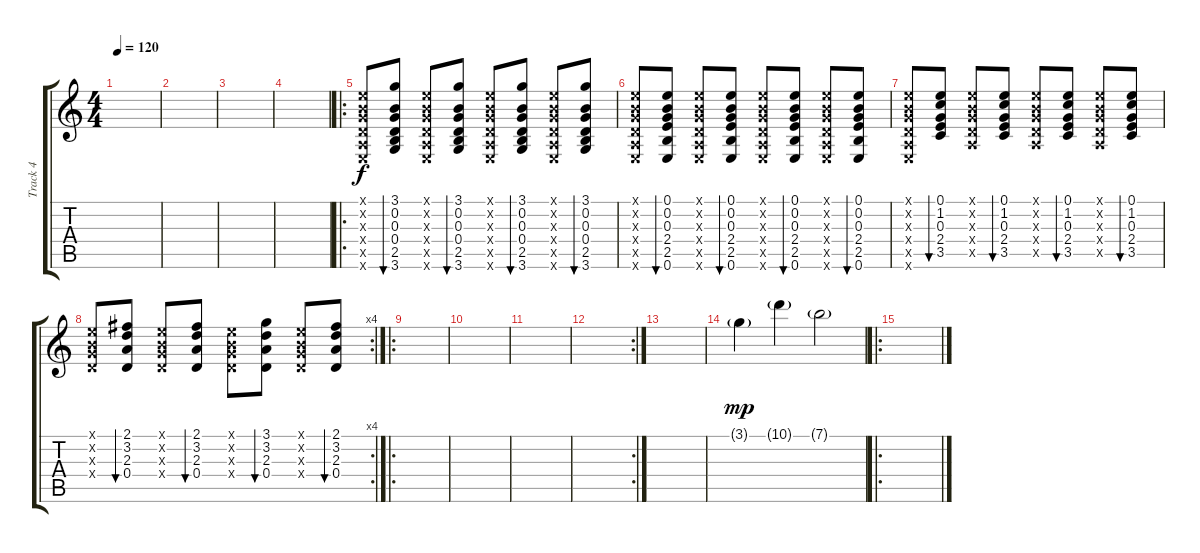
\track ("Track 4" "Track 4") {instrument electricguitarmuted}
\staff {score tabs}
\tuning (E4 B3 G3 D3 A2 E2) {hide}
\ts (4 4)
\tempo 120
\clef g2
\ks c
|
|
|
|
\ro
(0.1{x} 0.2{x} 0.3{x} 0.4{x} 0.5{x} 0.6{x}).8 (3.1 0.2 0.3 0.4 2.5 3.6).8{bu 480} (0.1{x} 0.2{x} 0.3{x} 0.4{x} 0.5{x} 0.6{x}).8 (3.1 0.2 0.3 0.4 2.5 3.6).8{bu 480} (0.1{x} 0.2{x} 0.3{x} 0.4{x} 0.5{x} 0.6{x}).8 (3.1 0.2 0.3 0.4 2.5 3.6).8{bu 480} (0.1{x} 0.2{x} 0.3{x} 0.4{x} 0.5{x} 0.6{x}).8 (3.1 0.2 0.3 0.4 2.5 3.6).8{bu 480} |
(0.1{x} 0.2{x} 0.3{x} 0.4{x} 0.5{x} 0.6{x}).8 (0.1 0.2 0.3 2.4 2.5 0.6).8{bu 480} (0.1{x} 0.2{x} 0.3{x} 0.4{x} 0.5{x} 0.6{x}).8 (0.1 0.2 0.3 2.4 2.5 0.6).8{bu 480} (0.1{x} 0.2{x} 0.3{x} 0.4{x} 0.5{x} 0.6{x}).8 (0.1 0.2 0.3 2.4 2.5 0.6).8{bu 480} (0.1{x} 0.2{x} 0.3{x} 0.4{x} 0.5{x} 0.6{x}).8 (0.1 0.2 0.3 2.4 2.5 0.6).8{bu 480} |
(0.1{x} 0.2{x} 0.3{x} 0.4{x} 0.5{x} 0.6{x}).8 (0.1 1.2 0.3 2.4 3.5).8{bu 480} (0.1{x} 0.2{x} 0.3{x} 0.4{x} 0.5{x}).8 (0.1 1.2 0.3 2.4 3.5).8{bu 480} (0.1{x} 0.2{x} 0.3{x} 0.4{x} 0.5{x}).8 (0.1 1.2 0.3 2.4 3.5).8{bu 480} (0.1{x} 0.2{x} 0.3{x} 0.4{x} 0.5{x}).8 (0.1 1.2 0.3 2.4 3.5).8{bu 480} |
\rc 4
(0.1{x} 0.2{x} 0.3{x} 0.4{x}).8 (2.1 3.2 2.3 0.4).8{bu 480} (0.1{x} 0.2{x} 0.3{x} 0.4{x}).8 (2.1 3.2 2.3 0.4).8{bu 480} (0.1{x} 0.2{x} 0.3{x} 0.4{x}).8 (3.1 3.2 2.3 0.4).8{bu 480} (0.1{x} 0.2{x} 0.3{x} 0.4{x}).8 (2.1 3.2 2.3 0.4).8{bu 480} |
\ro
|
|
|
\rc 2
|
|
3.1{g}.4{dy mp} 10.1{g}.4 7.1{g}.2 |
\ro
